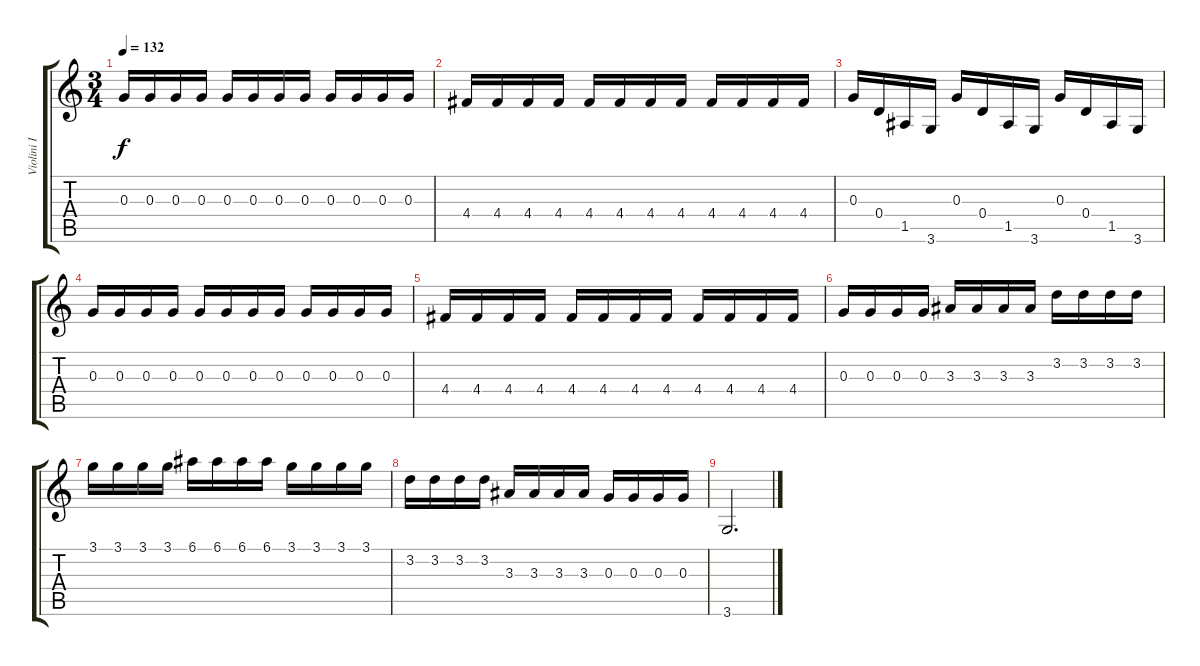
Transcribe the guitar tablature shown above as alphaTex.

\track ("Violini I" "Violini I") {instrument distortionguitar}
\staff {score tabs}
\tuning (E4 B3 G3 D3 A2 E2) {hide}
\ts (3 4)
\tempo 132
\clef g2
\ks c
0.3.16{dy f} 0.3.16 0.3.16 0.3.16 0.3.16 0.3.16 0.3.16 0.3.16 0.3.16 0.3.16 0.3.16 0.3.16 |
4.4.16 4.4.16 4.4.16 4.4.16 4.4.16 4.4.16 4.4.16 4.4.16 4.4.16 4.4.16 4.4.16 4.4.16 |
0.3.16 0.4.16 1.5.16 3.6.16 0.3.16 0.4.16 1.5.16 3.6.16 0.3.16 0.4.16 1.5.16 3.6.16 |
0.3.16 0.3.16 0.3.16 0.3.16 0.3.16 0.3.16 0.3.16 0.3.16 0.3.16 0.3.16 0.3.16 0.3.16 |
4.4.16 4.4.16 4.4.16 4.4.16 4.4.16 4.4.16 4.4.16 4.4.16 4.4.16 4.4.16 4.4.16 4.4.16 |
0.3.16 0.3.16 0.3.16 0.3.16 3.3.16 3.3.16 3.3.16 3.3.16 3.2.16 3.2.16 3.2.16 3.2.16 |
3.1.16 3.1.16 3.1.16 3.1.16 6.1.16 6.1.16 6.1.16 6.1.16 3.1.16 3.1.16 3.1.16 3.1.16 |
3.2.16 3.2.16 3.2.16 3.2.16 3.3.16 3.3.16 3.3.16 3.3.16 0.3.16 0.3.16 0.3.16 0.3.16 |
3.6.2{d}
